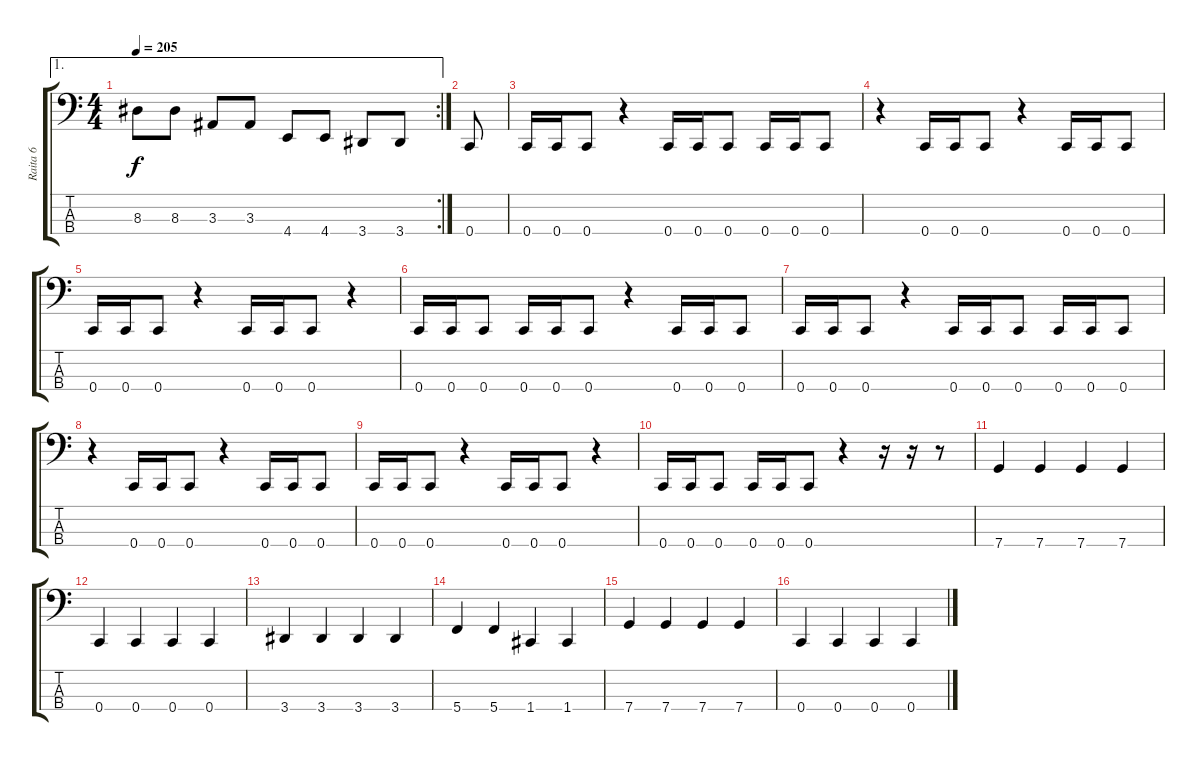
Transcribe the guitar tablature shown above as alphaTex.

\track ("Raita 6" "Raita 6") {instrument electricbasspick}
\staff {score tabs}
\tuning (F2 C2 G1 C1) {hide}
\ae 1
\rc 2
\ts (4 4)
\tempo 205
\clef f4
\ks c
8.3.8{dy f} 8.3.8 3.3.8 3.3.8 4.4.8 4.4.8 3.4.8 3.4.8 |
0.4.8 |
0.4.16 0.4.16 0.4.8 r.4 0.4.16 0.4.16 0.4.8 0.4.16 0.4.16 0.4.8 |
r.4 0.4.16 0.4.16 0.4.8 r.4 0.4.16 0.4.16 0.4.8 |
0.4.16 0.4.16 0.4.8 r.4 0.4.16 0.4.16 0.4.8 r.4 |
0.4.16 0.4.16 0.4.8 0.4.16 0.4.16 0.4.8 r.4 0.4.16 0.4.16 0.4.8 |
0.4.16 0.4.16 0.4.8 r.4 0.4.16 0.4.16 0.4.8 0.4.16 0.4.16 0.4.8 |
r.4 0.4.16 0.4.16 0.4.8 r.4 0.4.16 0.4.16 0.4.8 |
0.4.16 0.4.16 0.4.8 r.4 0.4.16 0.4.16 0.4.8 r.4 |
0.4.16 0.4.16 0.4.8 0.4.16 0.4.16 0.4.8 r.4 r.16 r.16 r.8 |
7.4.4 7.4.4 7.4.4 7.4.4 |
0.4.4 0.4.4 0.4.4 0.4.4 |
3.4.4 3.4.4 3.4.4 3.4.4 |
5.4.4 5.4.4 1.4.4 1.4.4 |
7.4.4 7.4.4 7.4.4 7.4.4 |
0.4.4 0.4.4 0.4.4 0.4.4
